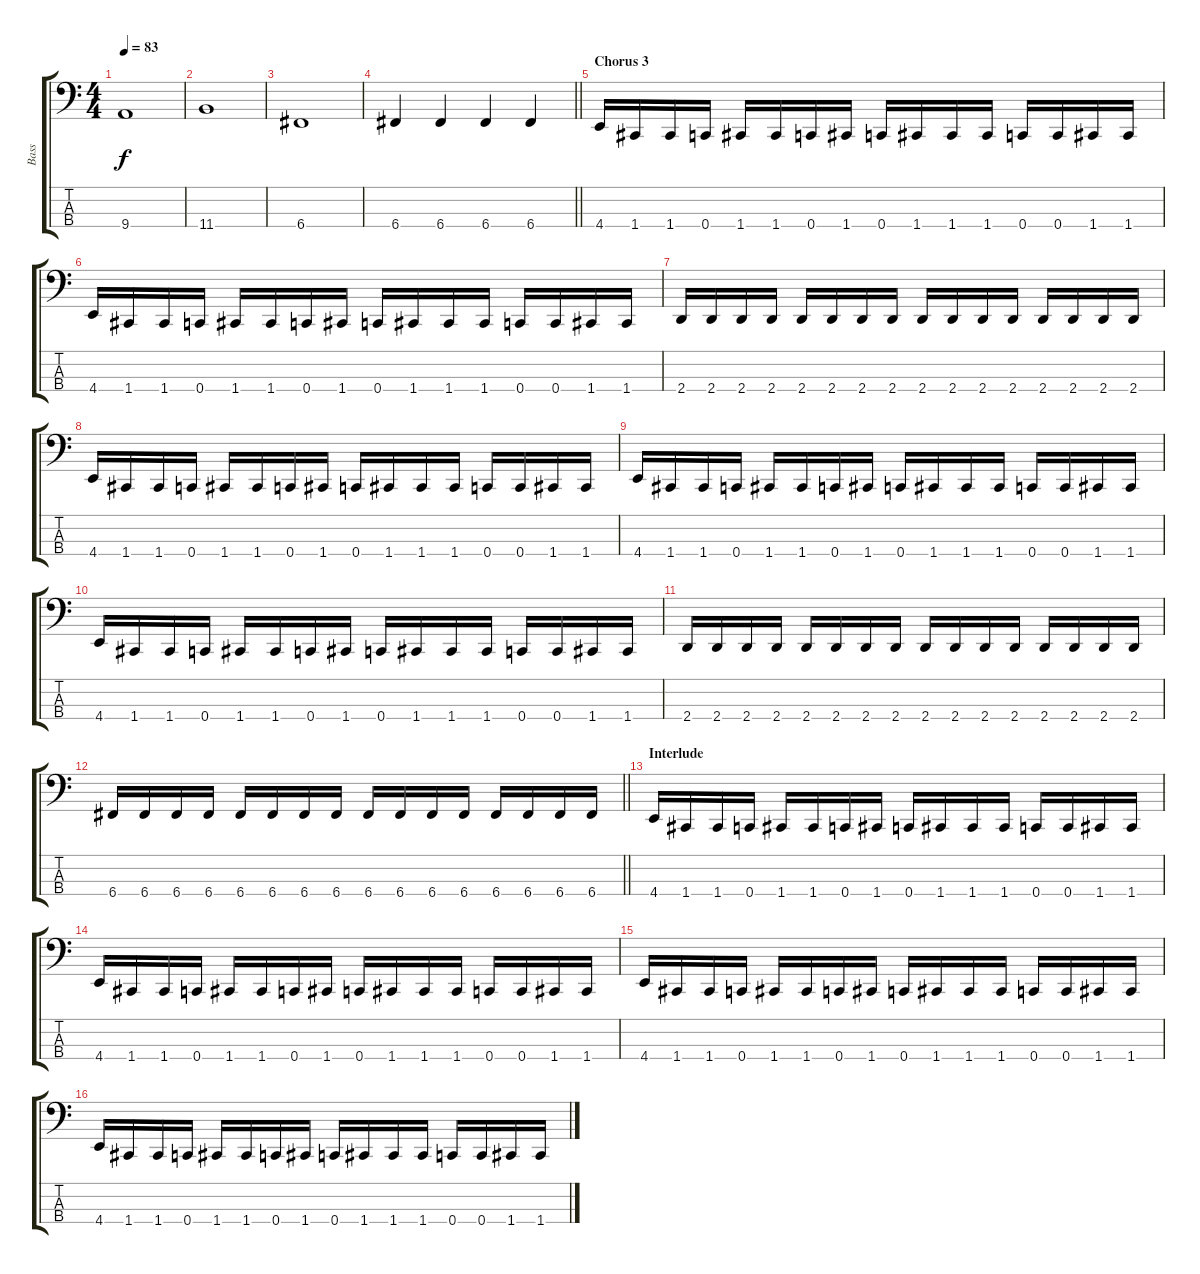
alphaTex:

\track ("Bass" "Bass") {instrument electricbassfinger}
\staff {score tabs}
\tuning (F2 C2 G1 C1) {hide}
\ts (4 4)
\tempo 83
\clef f4
\ks c
9.4.1{dy f} |
11.4.1 |
6.4.1 |
\barLineRight lightlight
6.4.4 6.4.4 6.4.4 6.4.4 |
\section ("" "Chorus 3")
4.4.16 1.4.16 1.4.16 0.4.16 1.4.16 1.4.16 0.4.16 1.4.16 0.4.16 1.4.16 1.4.16 1.4.16 0.4.16 0.4.16 1.4.16 1.4.16 |
4.4.16 1.4.16 1.4.16 0.4.16 1.4.16 1.4.16 0.4.16 1.4.16 0.4.16 1.4.16 1.4.16 1.4.16 0.4.16 0.4.16 1.4.16 1.4.16 |
2.4.16 2.4.16 2.4.16 2.4.16 2.4.16 2.4.16 2.4.16 2.4.16 2.4.16 2.4.16 2.4.16 2.4.16 2.4.16 2.4.16 2.4.16 2.4.16 |
4.4.16 1.4.16 1.4.16 0.4.16 1.4.16 1.4.16 0.4.16 1.4.16 0.4.16 1.4.16 1.4.16 1.4.16 0.4.16 0.4.16 1.4.16 1.4.16 |
4.4.16 1.4.16 1.4.16 0.4.16 1.4.16 1.4.16 0.4.16 1.4.16 0.4.16 1.4.16 1.4.16 1.4.16 0.4.16 0.4.16 1.4.16 1.4.16 |
4.4.16 1.4.16 1.4.16 0.4.16 1.4.16 1.4.16 0.4.16 1.4.16 0.4.16 1.4.16 1.4.16 1.4.16 0.4.16 0.4.16 1.4.16 1.4.16 |
2.4.16 2.4.16 2.4.16 2.4.16 2.4.16 2.4.16 2.4.16 2.4.16 2.4.16 2.4.16 2.4.16 2.4.16 2.4.16 2.4.16 2.4.16 2.4.16 |
\barLineRight lightlight
6.4.16 6.4.16 6.4.16 6.4.16 6.4.16 6.4.16 6.4.16 6.4.16 6.4.16 6.4.16 6.4.16 6.4.16 6.4.16 6.4.16 6.4.16 6.4.16 |
\section ("" "Interlude")
4.4.16 1.4.16 1.4.16 0.4.16 1.4.16 1.4.16 0.4.16 1.4.16 0.4.16 1.4.16 1.4.16 1.4.16 0.4.16 0.4.16 1.4.16 1.4.16 |
4.4.16 1.4.16 1.4.16 0.4.16 1.4.16 1.4.16 0.4.16 1.4.16 0.4.16 1.4.16 1.4.16 1.4.16 0.4.16 0.4.16 1.4.16 1.4.16 |
4.4.16 1.4.16 1.4.16 0.4.16 1.4.16 1.4.16 0.4.16 1.4.16 0.4.16 1.4.16 1.4.16 1.4.16 0.4.16 0.4.16 1.4.16 1.4.16 |
4.4.16 1.4.16 1.4.16 0.4.16 1.4.16 1.4.16 0.4.16 1.4.16 0.4.16 1.4.16 1.4.16 1.4.16 0.4.16 0.4.16 1.4.16 1.4.16
